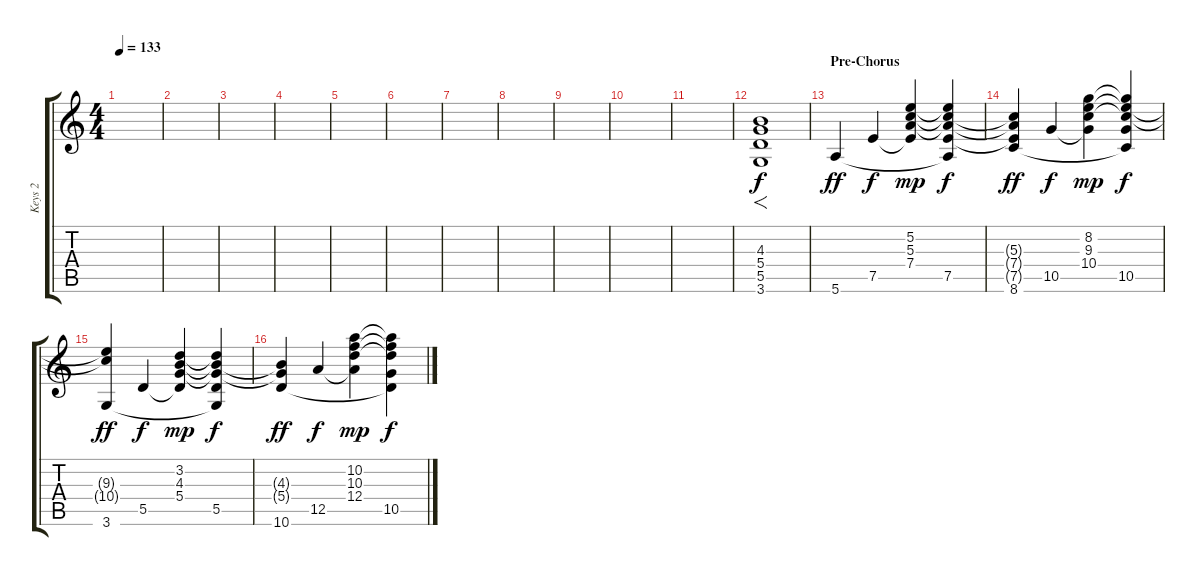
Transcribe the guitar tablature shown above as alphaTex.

\track ("Keys 2" "Keys 2") {instrument tremolostrings}
\staff {score tabs}
\tuning (E5 B4 G4 D4 A3 E3) {hide}
\ts (4 4)
\tempo 133
\clef g2
\ks c
|
|
|
|
|
|
|
|
|
|
|
(4.3 5.4 5.5 3.6).1{f dy f volume 11} |
\section ("" "Pre-Chorus")
5.6.4{dy ff} 7.5.4{dy f} (5.2 5.3 7.4 7.5{t}).4{dy mp} (5.2{t} 5.3{t} 7.4{t} 7.5 5.6{t}).4{dy f} |
(5.3{t} 7.4{t} 7.5{t} 8.6).4{dy ff} 10.5.4{dy f} (8.2 9.3 10.4 10.5{t}).4{dy mp} (8.2{t} 9.3{t} 10.4{t} 10.5 8.6{t}).4{dy f} |
(9.3{t} 10.4{t} 3.6).4{dy ff} 5.5.4{dy f} (3.2 4.3 5.4 5.5{t}).4{dy mp} (3.2{t} 4.3{t} 5.4{t} 5.5 3.6{t}).4{dy f} |
(4.3{t} 5.4{t} 10.6).4{dy ff} 12.5.4{dy f} (10.2 10.3 12.4 12.5{t}).4{dy mp} (10.2{t} 10.3{t} 12.4{t} 10.5 10.6{t}).4{dy f}
